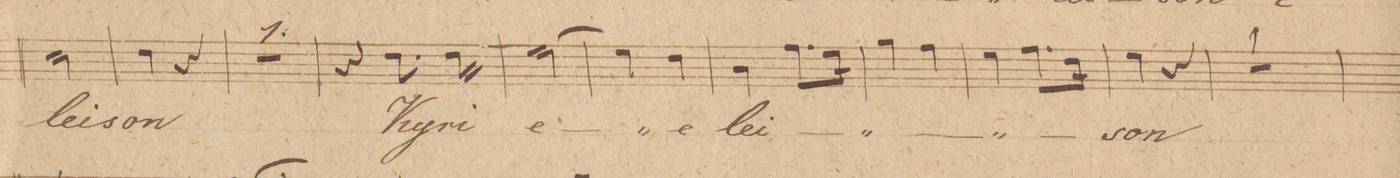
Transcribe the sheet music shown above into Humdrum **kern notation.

**kern	**text
*I"Tenore 1mo	*
*clefC4	*
*k[]	*
*M2/4	*
2B\	-lei-
=44	=44
4c\	-son
4r	.
=45	=45
2r	.
=46	=46
4r	.
8.c\	Ky-
16c\	-ri-
=47	=47
[2d\	-e
=48	=48
4d\]	.
4c\	e-
=49	=49
4A\	-lei-
8.e\L	.
16d\Jk	.
=50	=50
4f\	.
4e\	.
=51	=51
4d\	.
8.e\L	.
16c\Jk	.
=52	=52
4d\	-son
4r	.
=53	=53
2r	.
=54	=54
*-	*-
